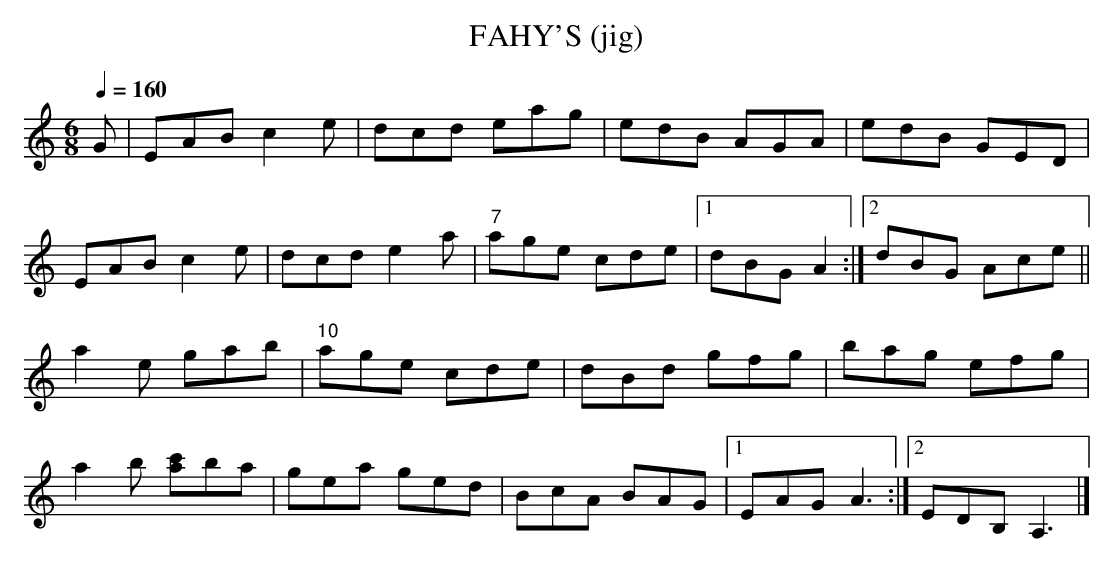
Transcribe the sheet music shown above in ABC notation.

X:1
T:FAHY'S (jig)
Q:1/4=160
L:1/8
M:6/8
K:Am
G|EAB c2e|dcd eag|edB AGA|edB GED|
EAB c2e|dcd e2a|"7"age cde|1 dBG A2:|\
[2 dBG Ace||
a2e gab|"10"age cde|dBd gfg|bag efg|
a2b [ac']ba|gea ged|BcA BAG|1 EAG A3:|\
[2 EDB, A,3|]
